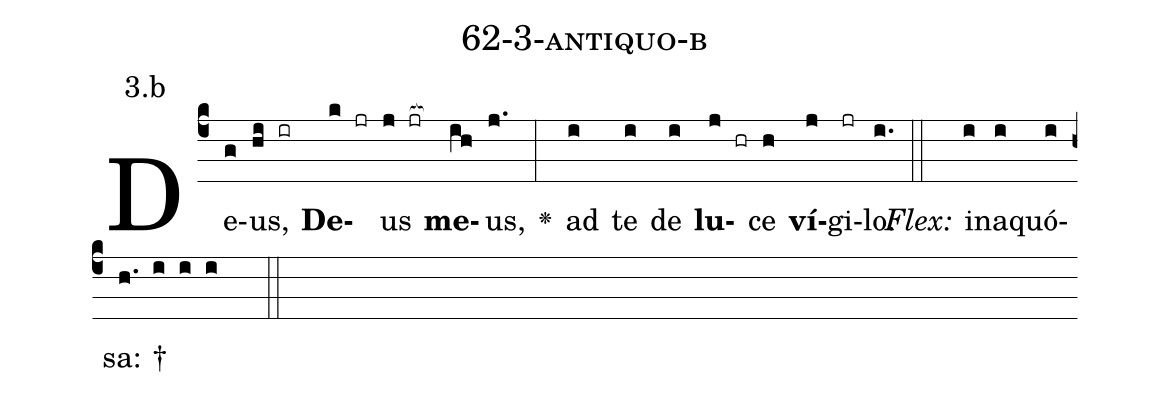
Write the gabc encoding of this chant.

name: 62-3-antiquo-b;
annotation: 3.b;
%%
(c4)De(g)us,(hi ir) <b>De</b>(k jr)us(j jr[ocb:1{]) <b>me</b>(ih[ocb:0}])us,(j.) <v>\greheightstar</v>(:) ad(i) te(i) de(i) <b>lu</b>(j hr)ce(h) <b>ví</b>(j)gi(jr)lo.(i.) (::)
<i>Flex:</i>()  in(i)a(i)quó(i)sa: †(h. i i i  ::)

%E(i) u(i) o(j) u(h) a(j) e.(i.) (::)
